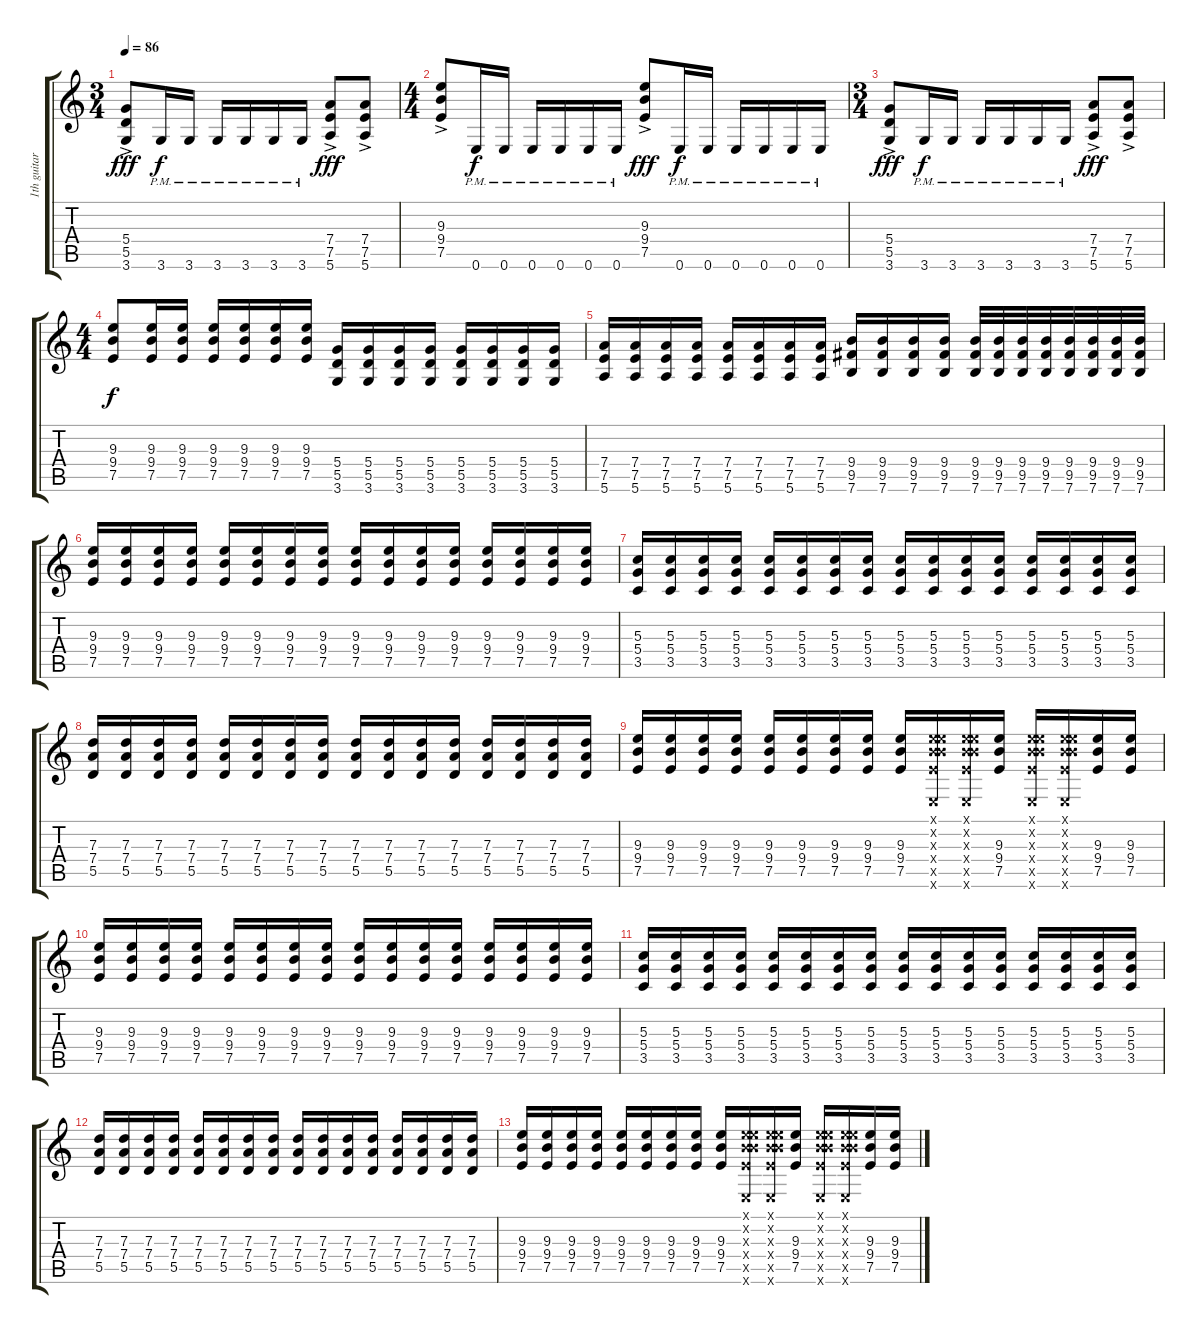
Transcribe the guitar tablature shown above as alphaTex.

\track ("1th guitar" "1th guitar") {instrument distortionguitar}
\staff {score tabs}
\tuning (E4 B3 G3 D3 A2 E2) {hide}
\ts (3 4)
\tempo 86
\clef g2
\ks c
(5.4 5.5{ac} 3.6{ac}).8{dy fff} 3.6{pm}.16{dy f} 3.6{pm}.16 3.6{pm}.16 3.6{pm}.16 3.6{pm}.16 3.6{pm}.16 (7.4 7.5{ac} 5.6{ac}).8{dy fff} (7.4 7.5{ac} 5.6{ac}).8 |
\ts (4 4)
(9.3 9.4{ac} 7.5{ac}).8 0.6{pm}.16{dy f} 0.6{pm}.16 0.6{pm}.16 0.6{pm}.16 0.6{pm}.16 0.6{pm}.16 (9.3 9.4{ac} 7.5{ac}).8{dy fff} 0.6{pm}.16{dy f} 0.6{pm}.16 0.6{pm}.16 0.6{pm}.16 0.6{pm}.16 0.6{pm}.16 |
\ts (3 4)
(5.4 5.5{ac} 3.6{ac}).8{dy fff} 3.6{pm}.16{dy f} 3.6{pm}.16 3.6{pm}.16 3.6{pm}.16 3.6{pm}.16 3.6{pm}.16 (7.4 7.5{ac} 5.6{ac}).8{dy fff} (7.4 7.5{ac} 5.6{ac}).8 |
\ts (4 4)
(9.3 9.4 7.5).8{dy f} (9.3 9.4 7.5).16 (9.3 9.4 7.5).16 (9.3 9.4 7.5).16 (9.3 9.4 7.5).16 (9.3 9.4 7.5).16 (9.3 9.4 7.5).16 (5.4 5.5 3.6).16 (5.4 5.5 3.6).16 (5.4 5.5 3.6).16 (5.4 5.5 3.6).16 (5.4 5.5 3.6).16 (5.4 5.5 3.6).16 (5.4 5.5 3.6).16 (5.4 5.5 3.6).16 |
(7.4 7.5 5.6).16 (7.4 7.5 5.6).16 (7.4 7.5 5.6).16 (7.4 7.5 5.6).16 (7.4 7.5 5.6).16 (7.4 7.5 5.6).16 (7.4 7.5 5.6).16 (7.4 7.5 5.6).16 (9.4 9.5 7.6).16 (9.4 9.5 7.6).16 (9.4 9.5 7.6).16 (9.4 9.5 7.6).16 (9.4 9.5 7.6).32 (9.4 9.5 7.6).32 (9.4 9.5 7.6).32 (9.4 9.5 7.6).32 (9.4 9.5 7.6).32 (9.4 9.5 7.6).32 (9.4 9.5 7.6).32 (9.4 9.5 7.6).32 |
(9.3 9.4 7.5).16 (9.3 9.4 7.5).16 (9.3 9.4 7.5).16 (9.3 9.4 7.5).16 (9.3 9.4 7.5).16 (9.3 9.4 7.5).16 (9.3 9.4 7.5).16 (9.3 9.4 7.5).16 (9.3 9.4 7.5).16 (9.3 9.4 7.5).16 (9.3 9.4 7.5).16 (9.3 9.4 7.5).16 (9.3 9.4 7.5).16 (9.3 9.4 7.5).16 (9.3 9.4 7.5).16 (9.3 9.4 7.5).16 |
(5.3 5.4 3.5).16 (5.3 5.4 3.5).16 (5.3 5.4 3.5).16 (5.3 5.4 3.5).16 (5.3 5.4 3.5).16 (5.3 5.4 3.5).16 (5.3 5.4 3.5).16 (5.3 5.4 3.5).16 (5.3 5.4 3.5).16 (5.3 5.4 3.5).16 (5.3 5.4 3.5).16 (5.3 5.4 3.5).16 (5.3 5.4 3.5).16 (5.3 5.4 3.5).16 (5.3 5.4 3.5).16 (5.3 5.4 3.5).16 |
(7.3 7.4 5.5).16 (7.3 7.4 5.5).16 (7.3 7.4 5.5).16 (7.3 7.4 5.5).16 (7.3 7.4 5.5).16 (7.3 7.4 5.5).16 (7.3 7.4 5.5).16 (7.3 7.4 5.5).16 (7.3 7.4 5.5).16 (7.3 7.4 5.5).16 (7.3 7.4 5.5).16 (7.3 7.4 5.5).16 (7.3 7.4 5.5).16 (7.3 7.4 5.5).16 (7.3 7.4 5.5).16 (7.3 7.4 5.5).16 |
(9.3 9.4 7.5).16 (9.3 9.4 7.5).16 (9.3 9.4 7.5).16 (9.3 9.4 7.5).16 (9.3 9.4 7.5).16 (9.3 9.4 7.5).16 (9.3 9.4 7.5).16 (9.3 9.4 7.5).16 (9.3 9.4 7.5).16 (0.1{x} 0.2{x} 9.3{x} 9.4{x} 7.5{x} 0.6{x}).16 (0.1{x} 0.2{x} 9.3{x} 9.4{x} 7.5{x} 0.6{x}).16 (9.3 9.4 7.5).16 (0.1{x} 0.2{x} 9.3{x} 9.4{x} 7.5{x} 0.6{x}).16 (0.1{x} 0.2{x} 9.3{x} 9.4{x} 7.5{x} 0.6{x}).16 (9.3 9.4 7.5).16 (9.3 9.4 7.5).16 |
(9.3 9.4 7.5).16 (9.3 9.4 7.5).16 (9.3 9.4 7.5).16 (9.3 9.4 7.5).16 (9.3 9.4 7.5).16 (9.3 9.4 7.5).16 (9.3 9.4 7.5).16 (9.3 9.4 7.5).16 (9.3 9.4 7.5).16 (9.3 9.4 7.5).16 (9.3 9.4 7.5).16 (9.3 9.4 7.5).16 (9.3 9.4 7.5).16 (9.3 9.4 7.5).16 (9.3 9.4 7.5).16 (9.3 9.4 7.5).16 |
(5.3 5.4 3.5).16 (5.3 5.4 3.5).16 (5.3 5.4 3.5).16 (5.3 5.4 3.5).16 (5.3 5.4 3.5).16 (5.3 5.4 3.5).16 (5.3 5.4 3.5).16 (5.3 5.4 3.5).16 (5.3 5.4 3.5).16 (5.3 5.4 3.5).16 (5.3 5.4 3.5).16 (5.3 5.4 3.5).16 (5.3 5.4 3.5).16 (5.3 5.4 3.5).16 (5.3 5.4 3.5).16 (5.3 5.4 3.5).16 |
(7.3 7.4 5.5).16 (7.3 7.4 5.5).16 (7.3 7.4 5.5).16 (7.3 7.4 5.5).16 (7.3 7.4 5.5).16 (7.3 7.4 5.5).16 (7.3 7.4 5.5).16 (7.3 7.4 5.5).16 (7.3 7.4 5.5).16 (7.3 7.4 5.5).16 (7.3 7.4 5.5).16 (7.3 7.4 5.5).16 (7.3 7.4 5.5).16 (7.3 7.4 5.5).16 (7.3 7.4 5.5).16 (7.3 7.4 5.5).16 |
(9.3 9.4 7.5).16{volume 3} (9.3 9.4 7.5).16 (9.3 9.4 7.5).16 (9.3 9.4 7.5).16 (9.3 9.4 7.5).16 (9.3 9.4 7.5).16 (9.3 9.4 7.5).16 (9.3 9.4 7.5).16 (9.3 9.4 7.5).16 (0.1{x} 0.2{x} 9.3{x} 9.4{x} 7.5{x} 0.6{x}).16 (0.1{x} 0.2{x} 9.3{x} 9.4{x} 7.5{x} 0.6{x}).16 (9.3 9.4 7.5).16 (0.1{x} 0.2{x} 9.3{x} 9.4{x} 7.5{x} 0.6{x}).16 (0.1{x} 0.2{x} 9.3{x} 9.4{x} 7.5{x} 0.6{x}).16 (9.3 9.4 7.5).16 (9.3 9.4 7.5).16
